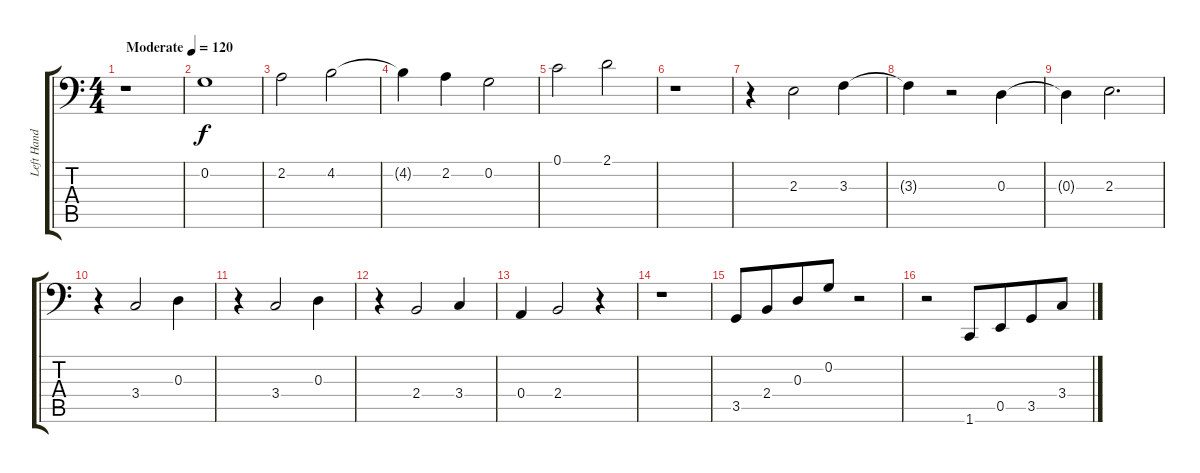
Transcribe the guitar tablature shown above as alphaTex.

\track ("Left Hand" "Left Hand") {instrument electricbassfinger}
\staff {score tabs}
\tuning (C3 G2 D2 A1 E1 B0) {hide}
\ts (4 4)
\tempo (120 "Moderate")
\clef f4
\ks c
r.1{dy f instrument electricbassfinger} |
0.2.1 |
2.2.2 4.2.2 |
4.2{t}.4 2.2.4 0.2.2 |
0.1.2 2.1.2 |
r.1 |
r.4 2.3.2 3.3.4 |
3.3{t}.4 r.2 0.3.4 |
0.3{t}.4 2.3.2{d} |
r.4 3.4.2 0.3.4 |
r.4 3.4.2 0.3.4 |
r.4 2.4.2 3.4.4 |
0.4.4 2.4.2 r.4 |
r.1 |
3.5.8 2.4.8{beam merge} 0.3.8 0.2.8 r.2 |
r.2 1.6.8 0.5.8{beam merge} 3.5.8 3.4.8
